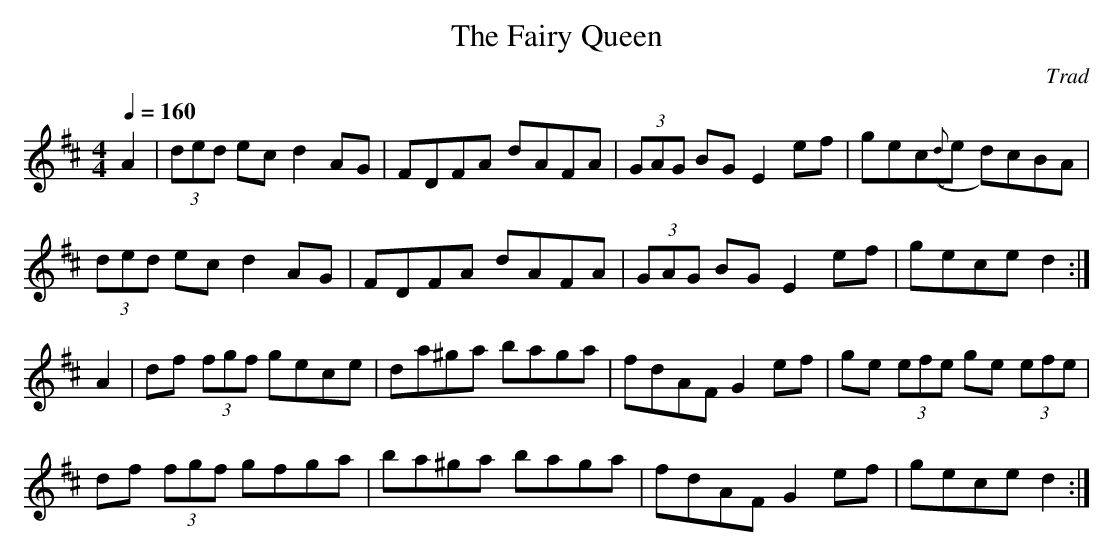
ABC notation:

X:1
T:Fairy Queen, The
C:Trad
Q:1/4=160
M:4/4
L:1/8
K:D
A2 | (3ded ec d2 AG | FDFA dAFA | (3GAG BG E2 ef | gec(({d}e) d)cBA |
(3ded ec d2 AG | FDFA dAFA | (3GAG BG E2 ef | gece d2 :|
A2 | df (3fgf gece | da^ga baga | fdAF G2 ef | ge (3efe ge (3efe |
df (3fgf gfga | ba^ga baga | fdAF G2 ef | gece d2 :|
